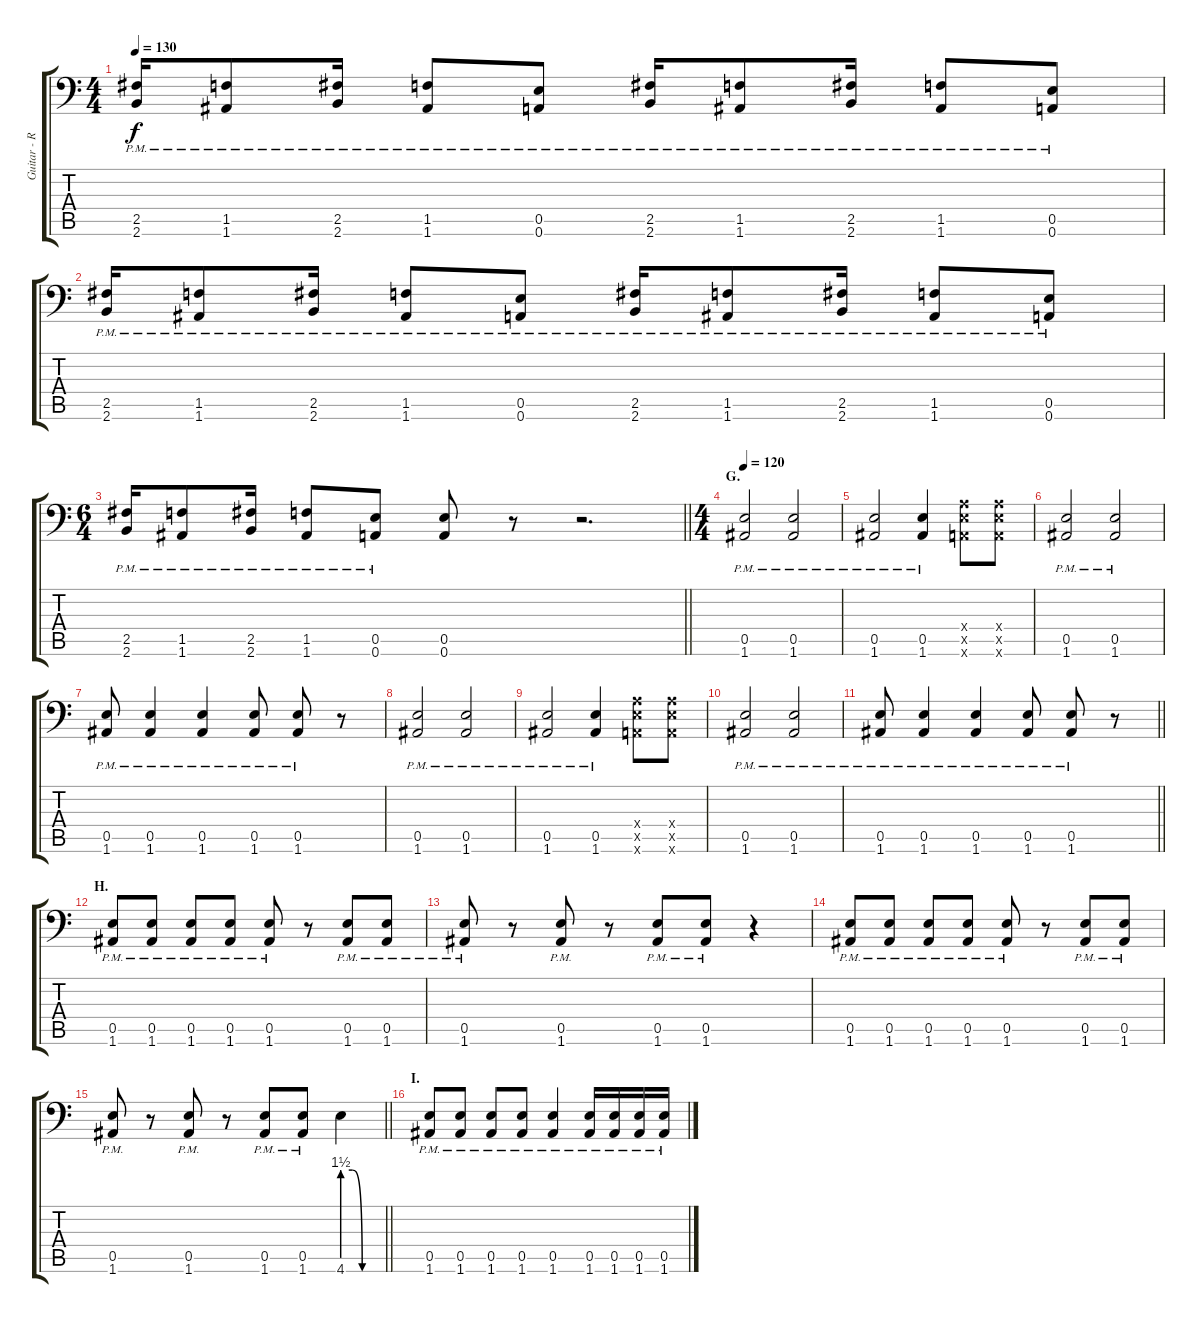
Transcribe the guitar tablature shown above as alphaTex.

\track ("Guitar - Right" "Guitar - R") {instrument distortionguitar}
\staff {score tabs}
\tuning (B3 Gb3 D3 A2 E2 A1) {hide}
\ts (4 4)
\tempo 130
\clef f4
\ks c
(2.5{pm} 2.6{pm}).16{dy f} (1.5{pm} 1.6{pm}).8 (2.5{pm} 2.6{pm}).16 (1.5{pm} 1.6{pm}).8 (0.5{pm} 0.6{pm}).8 (2.5{pm} 2.6{pm}).16 (1.5{pm} 1.6{pm}).8 (2.5{pm} 2.6{pm}).16 (1.5{pm} 1.6{pm}).8 (0.5{pm} 0.6{pm}).8 |
(2.5{pm} 2.6{pm}).16 (1.5{pm} 1.6{pm}).8 (2.5{pm} 2.6{pm}).16 (1.5{pm} 1.6{pm}).8 (0.5{pm} 0.6{pm}).8 (2.5{pm} 2.6{pm}).16 (1.5{pm} 1.6{pm}).8 (2.5{pm} 2.6{pm}).16 (1.5{pm} 1.6{pm}).8 (0.5{pm} 0.6{pm}).8 |
\ts (6 4)
\barLineRight lightlight
(2.5{pm} 2.6{pm}).16 (1.5{pm} 1.6{pm}).8 (2.5{pm} 2.6{pm}).16 (1.5{pm} 1.6{pm}).8 (0.5{pm} 0.6{pm}).8 (0.5 0.6).8 r.8 r.2{d} |
\ts (4 4)
\section ("" "G.")
\tempo 120
(0.5{pm} 1.6{pm}).2 (0.5{pm} 1.6{pm}).2 |
(0.5{pm} 1.6{pm}).2 (0.5{pm} 1.6{pm}).4 (0.4{x} 0.5{x} 0.6{x}).8 (0.4{x} 0.5{x} 0.6{x}).8 |
(0.5{pm} 1.6{pm}).2 (0.5{pm} 1.6{pm}).2 |
(0.5{pm} 1.6{pm}).8 (0.5{pm} 1.6{pm}).4 (0.5{pm} 1.6{pm}).4 (0.5{pm} 1.6{pm}).8 (0.5{pm} 1.6{pm}).8 r.8 |
(0.5{pm} 1.6{pm}).2 (0.5{pm} 1.6{pm}).2 |
(0.5{pm} 1.6{pm}).2 (0.5{pm} 1.6{pm}).4 (0.4{x} 0.5{x} 0.6{x}).8 (0.4{x} 0.5{x} 0.6{x}).8 |
(0.5{pm} 1.6{pm}).2 (0.5{pm} 1.6{pm}).2 |
\barLineRight lightlight
(0.5{pm} 1.6{pm}).8 (0.5{pm} 1.6{pm}).4 (0.5{pm} 1.6{pm}).4 (0.5{pm} 1.6{pm}).8 (0.5{pm} 1.6{pm}).8 r.8 |
\section ("" "H.")
(0.5{pm} 1.6{pm}).8 (0.5{pm} 1.6{pm}).8 (0.5{pm} 1.6{pm}).8 (0.5{pm} 1.6{pm}).8 (0.5{pm} 1.6{pm}).8 r.8 (0.5{pm} 1.6{pm}).8 (0.5{pm} 1.6{pm}).8 |
(0.5{pm} 1.6{pm}).8 r.8 (0.5{pm} 1.6{pm}).8 r.8 (0.5{pm} 1.6{pm}).8 (0.5{pm} 1.6{pm}).8 r.4 |
(0.5{pm} 1.6{pm}).8 (0.5{pm} 1.6{pm}).8 (0.5{pm} 1.6{pm}).8 (0.5{pm} 1.6{pm}).8 (0.5{pm} 1.6{pm}).8 r.8 (0.5{pm} 1.6{pm}).8 (0.5{pm} 1.6{pm}).8 |
\barLineRight lightlight
(0.5{pm} 1.6{pm}).8 r.8 (0.5{pm} 1.6{pm}).8 r.8 (0.5{pm} 1.6{pm}).8 (0.5{pm} 1.6{pm}).8 4.6{be (custom 0 6 15 6 30 0 60 0)}.4 |
\section ("" "I.")
(0.5{pm} 1.6{pm}).8 (0.5{pm} 1.6{pm}).8 (0.5{pm} 1.6{pm}).8 (0.5{pm} 1.6{pm}).8 (0.5{pm} 1.6{pm}).4 (0.5{pm} 1.6{pm}).16 (0.5{pm} 1.6{pm}).16 (0.5{pm} 1.6{pm}).16 (0.5{pm} 1.6{pm}).16
